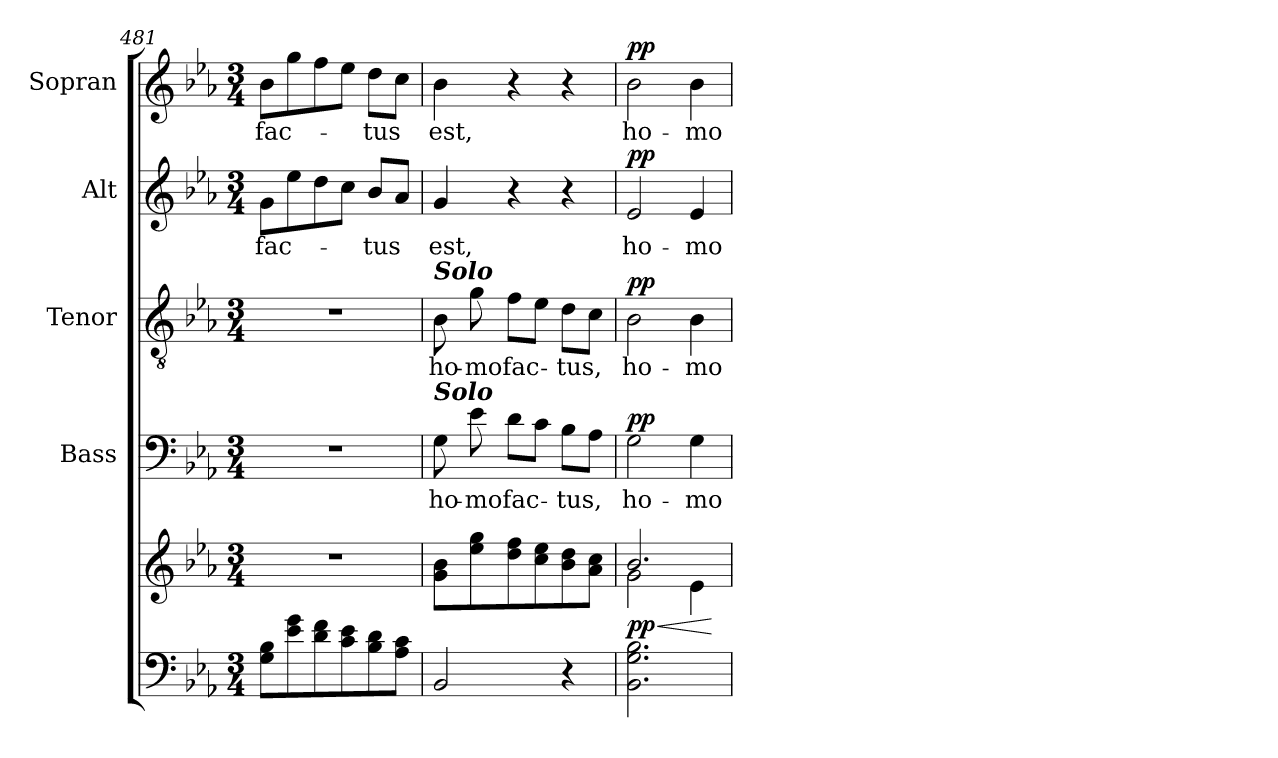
**kern	**kern	**dynam	**kern	**text	**dynam	**kern	**text	**dynam	**kern	**text	**dynam	**kern	**text	**dynam
*part5	*part5	*part5	*part4	*part4	*part4	*part3	*part3	*part3	*part2	*part2	*part2	*part1	*part1	*part1
*staff6	*staff5	*staff5/6	*staff4	*staff4	*staff4	*staff3	*staff3	*staff3	*staff2	*staff2	*staff2	*staff1	*staff1	*staff1
*	*	*	*I"Bass	*	*	*I"Tenor	*	*	*I"Alt	*	*	*I"Sopran	*	*
*	*	*	*I'B.	*	*	*I'T.	*	*	*I'A.	*	*	*I'S.	*	*
*clefF4	*clefG2	*	*clefF4	*	*	*clefGv2	*	*	*clefG2	*	*	*clefG2	*	*
*k[b-e-a-]	*k[b-e-a-]	*	*k[b-e-a-]	*	*	*k[b-e-a-]	*	*	*k[b-e-a-]	*	*	*k[b-e-a-]	*	*
*E-:	*E-:	*	*E-:	*	*	*E-:	*	*	*E-:	*	*	*E-:	*	*
*M3/4	*M3/4	*	*M3/4	*	*	*M3/4	*	*	*M3/4	*	*	*M3/4	*	*
=481	=481	=481	=481	=481	=481	=481	=481	=481	=481	=481	=481	=481	=481	=481
!	!	!	!	!	!	!	!	!	!	!LO:LY:b	!	!	!LO:LY:b	!
8G\ 8B-\L	2.r	.	2.r	.	.	2.r	.	.	8g\L	fac-	.	8b-\L	fac-	.
8e-\ 8g\	.	.	.	.	.	.	.	.	8ee-\	.	.	8gg\	.	.
8d\ 8f\	.	.	.	.	.	.	.	.	8dd\	.	.	8ff\	.	.
8c\ 8e-\	.	.	.	.	.	.	.	.	8cc\J	.	.	8ee-\J	.	.
!	!	!	!	!	!	!	!	!	!	!LO:LY:b	!	!	!LO:LY:b	!
8B-\ 8d\	.	.	.	.	.	.	.	.	8b-/L	-tus	.	8dd\L	-tus	.
8A-\ 8c\J	.	.	.	.	.	.	.	.	8a-/J	.	.	8cc\J	.	.
=482	=482	=482	=482	=482	=482	=482	=482	=482	=482	=482	=482	=482	=482	=482
!	!	!	!	!	!	!LO:TX:a:Bi:t=Solo	!	!	!	!	!	!	!	!
!	!	!	!LO:TX:a:Bi:t=Solo	!	!	!	!	!	!	!	!	!	!	!
!	!	!	!	!LO:LY:b	!	!	!LO:LY:b	!	!	!LO:LY:b	!	!	!LO:LY:b	!
2BB-/	8g\ 8b-\L	.	8G\	ho-	.	8B-\	ho-	.	4g/	est,	.	4b-\	est,	.
!	!	!	!	!LO:LY:b	!	!	!LO:LY:b	!	!	!	!	!	!	!
.	8ee-\ 8gg\	.	8e-\	-mo	.	8g\	-mo	.	.	.	.	.	.	.
!	!	!	!	!LO:LY:b	!	!	!LO:LY:b	!	!	!	!	!	!	!
.	8dd\ 8ff\	.	8d\L	fac-	.	8f\L	fac-	.	4r	.	.	4r	.	.
.	8cc\ 8ee-\	.	8c\J	.	.	8e-\J	.	.	.	.	.	.	.	.
!	!	!	!	!LO:LY:b	!	!	!LO:LY:b	!	!	!	!	!	!	!
4r	8b-\ 8dd\	.	8B-\L	-tus,	.	8d\L	-tus,	.	4r	.	.	4r	.	.
.	8a-\ 8cc\J	.	8A-\J	.	.	8c\J	.	.	.	.	.	.	.	.
=483	=483	=483	=483	=483	=483	=483	=483	=483	=483	=483	=483	=483	=483	=483
!	!	!LO:HP:b	!	!LO:LY:b	!	!	!LO:LY:b	!	!	!LO:LY:b	!	!	!LO:LY:b	!
*	*^	*	*	*	*	*	*	*	*	*	*	*	*	*
!	!	!	!LO:DY:n=1:b	!	!	!LO:DY:a	!	!	!LO:DY:a	!	!	!LO:DY:a	!	!	!LO:DY:a
2.BB-\ 2.G\ 2.B-\	2.b-/	2g\	< pp	2G\	ho-	pp	2B-\	ho-	pp	2e-/	ho-	pp	2b-\	ho-	pp
!	!	!	!	!	!LO:LY:b	!	!	!LO:LY:b	!	!	!LO:LY:b	!	!	!LO:LY:b	!
.	.	4e-\	.	4G\	-mo	.	4B-\	-mo	.	4e-/	-mo	.	4b-\	-mo	.
*	*v	*v	*	*	*	*	*	*	*	*	*	*	*	*	*
.	.	[	.	.	.	.	.	.	.	.	.	.	.	.
=	=	=	=	=	=	=	=	=	=	=	=	=	=	=
*-	*-	*-	*-	*-	*-	*-	*-	*-	*-	*-	*-	*-	*-	*-
